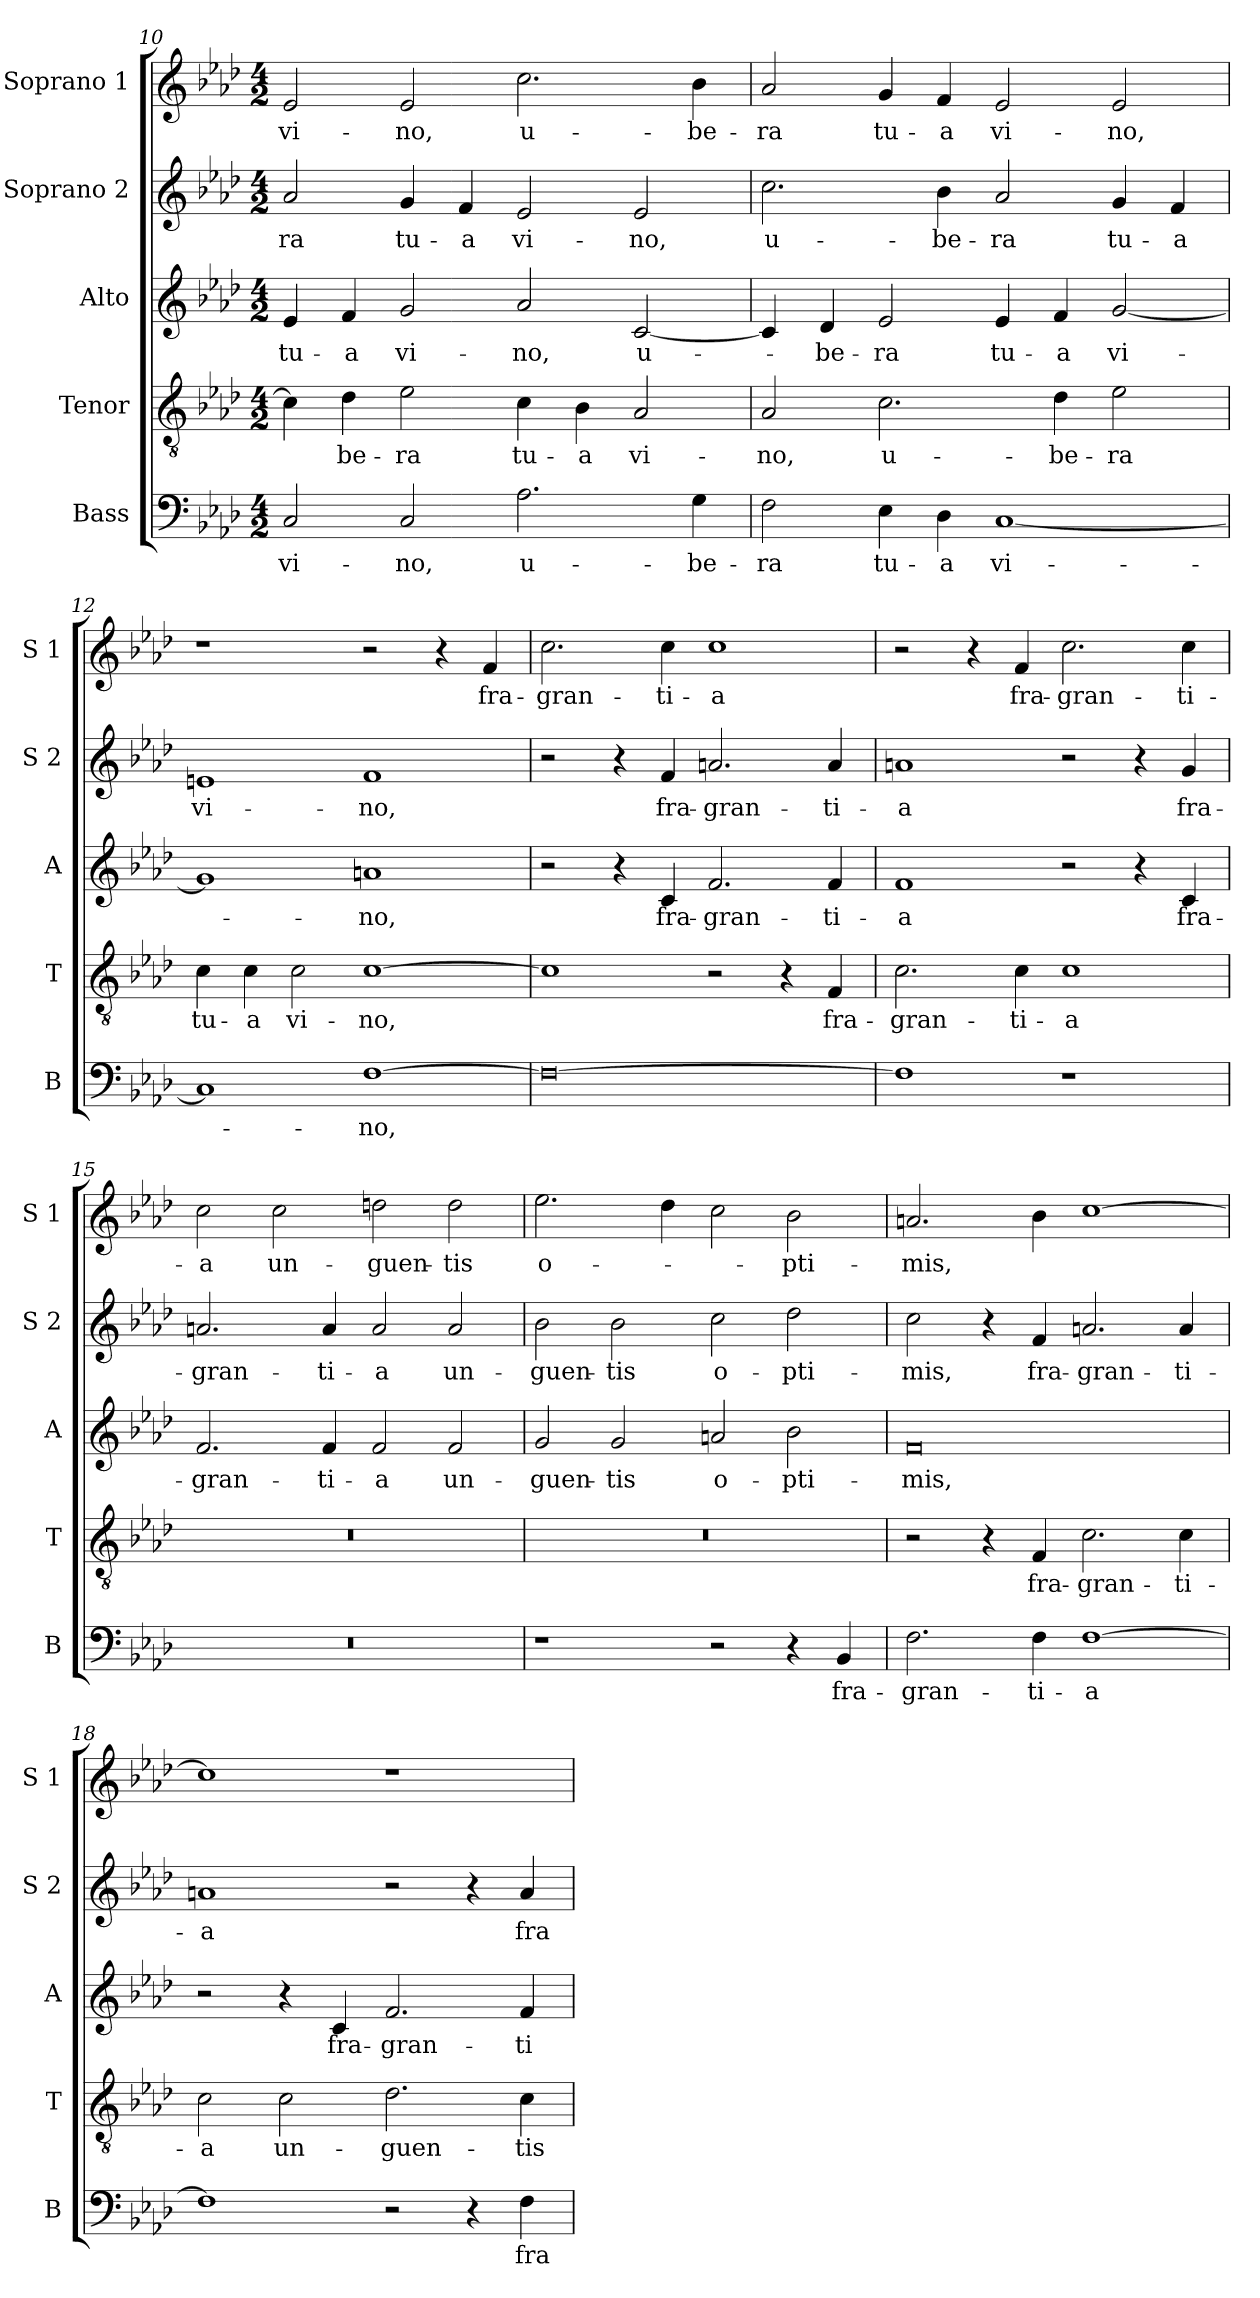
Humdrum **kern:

**kern	**text	**kern	**text	**kern	**text	**kern	**text	**kern	**text
*part5	*part5	*part4	*part4	*part3	*part3	*part2	*part2	*part1	*part1
*staff5	*staff5	*staff4	*staff4	*staff3	*staff3	*staff2	*staff2	*staff1	*staff1
*I"Bass	*	*I"Tenor	*	*I"Alto	*	*I"Soprano 2	*	*I"Soprano 1	*
*I'B	*	*I'T	*	*I'A	*	*I'S 2	*	*I'S 1	*
!!LO:PB:g=z
*clefF4	*	*clefGv2	*	*clefG2	*	*clefG2	*	*clefG2	*
*k[b-e-a-d-]	*	*k[b-e-a-d-]	*	*k[b-e-a-d-]	*	*k[b-e-a-d-]	*	*k[b-e-a-d-]	*
*A-:	*	*A-:	*	*A-:	*	*A-:	*	*A-:	*
*M4/2	*	*M4/2	*	*M4/2	*	*M4/2	*	*M4/2	*
=10	=10	=10	=10	=10	=10	=10	=10	=10	=10
!	!LO:LY:b	!	!	!	!LO:LY:b	!	!LO:LY:b	!	!LO:LY:b
2C/	vi-	4c\]	.	4e-/	tu-	2a-/	-ra	2e-/	vi-
!	!	!	!LO:LY:b	!	!LO:LY:b	!	!	!	!
.	.	4d-\	-be-	4f/	-a	.	.	.	.
!	!LO:LY:b	!	!LO:LY:b	!	!LO:LY:b	!	!LO:LY:b	!	!LO:LY:b
2C/	-no,	2e-\	-ra	2g/	vi-	4g/	tu-	2e-/	-no,
!	!	!	!	!	!	!	!LO:LY:b	!	!
.	.	.	.	.	.	4f/	-a	.	.
!	!LO:LY:b	!	!LO:LY:b	!	!LO:LY:b	!	!LO:LY:b	!	!LO:LY:b
2.A-\	u-	4c\	tu-	2a-/	-no,	2e-/	vi-	2.cc\	u-
!	!	!	!LO:LY:b	!	!	!	!	!	!
.	.	4B-\	-a	.	.	.	.	.	.
!	!	!	!LO:LY:b	!	!LO:LY:b	!	!LO:LY:b	!	!
.	.	2A-/	vi-	[2c/	u-	2e-/	-no,	.	.
!	!LO:LY:b	!	!	!	!	!	!	!	!LO:LY:b
4G\	-be-	.	.	.	.	.	.	4b-\	-be-
=11	=11	=11	=11	=11	=11	=11	=11	=11	=11
!	!LO:LY:b	!	!LO:LY:b	!	!	!	!LO:LY:b	!	!LO:LY:b
2F\	-ra	2A-/	-no,	4c/]	.	2.cc\	u-	2a-/	-ra
!	!	!	!	!	!LO:LY:b	!	!	!	!
.	.	.	.	4d-/	-be-	.	.	.	.
!	!LO:LY:b	!	!LO:LY:b	!	!LO:LY:b	!	!	!	!LO:LY:b
4E-\	tu-	2.c\	u-	2e-/	-ra	.	.	4g/	tu-
!	!LO:LY:b	!	!	!	!	!	!LO:LY:b	!	!LO:LY:b
4D-\	-a	.	.	.	.	4b-\	-be-	4f/	-a
!	!LO:LY:b	!	!	!	!LO:LY:b	!	!LO:LY:b	!	!LO:LY:b
[1C	vi-	.	.	4e-/	tu-	2a-/	-ra	2e-/	vi-
!	!	!	!LO:LY:b	!	!LO:LY:b	!	!	!	!
.	.	4d-\	-be-	4f/	-a	.	.	.	.
!	!	!	!LO:LY:b	!	!LO:LY:b	!	!LO:LY:b	!	!LO:LY:b
.	.	2e-\	-ra	[2g/	vi-	4g/	tu-	2e-/	-no,
!	!	!	!	!	!	!	!LO:LY:b	!	!
.	.	.	.	.	.	4f/	-a	.	.
=12	=12	=12	=12	=12	=12	=12	=12	=12	=12
!	!	!	!LO:LY:b	!	!	!	!LO:LY:b	!	!
1C]	.	4c\	tu-	1g]	.	1en	vi-	1r	.
!	!	!	!LO:LY:b	!	!	!	!	!	!
.	.	4c\	-a	.	.	.	.	.	.
!	!	!	!LO:LY:b	!	!	!	!	!	!
.	.	2c\	vi-	.	.	.	.	.	.
!	!LO:LY:b	!	!LO:LY:b	!	!LO:LY:b	!	!LO:LY:b	!	!
[1F	-no,	[1c	-no,	1an	-no,	1f	-no,	2r	.
.	.	.	.	.	.	.	.	4r	.
!	!	!	!	!	!	!	!	!	!LO:LY:b
.	.	.	.	.	.	.	.	4f/	fra-
!!LO:LB:g=z
=13	=13	=13	=13	=13	=13	=13	=13	=13	=13
!	!	!	!	!	!	!	!	!	!LO:LY:b
0F_	.	1c]	.	2r	.	2r	.	2.cc\	-gran-
.	.	.	.	4r	.	4r	.	.	.
!	!	!	!	!	!LO:LY:b	!	!LO:LY:b	!	!LO:LY:b
.	.	.	.	4c/	fra-	4f/	fra-	4cc\	-ti-
!	!	!	!	!	!LO:LY:b	!	!LO:LY:b	!	!LO:LY:b
.	.	2r	.	2.f/	-gran-	2.an/	-gran-	1cc	-a
.	.	4r	.	.	.	.	.	.	.
!	!	!	!LO:LY:b	!	!LO:LY:b	!	!LO:LY:b	!	!
.	.	4F/	fra-	4f/	-ti-	4a/	-ti-	.	.
=14	=14	=14	=14	=14	=14	=14	=14	=14	=14
!	!	!	!LO:LY:b	!	!LO:LY:b	!	!LO:LY:b	!	!
1F]	.	2.c\	-gran-	1f	-a	1an	-a	2r	.
.	.	.	.	.	.	.	.	4r	.
!	!	!	!LO:LY:b	!	!	!	!	!	!LO:LY:b
.	.	4c\	-ti-	.	.	.	.	4f/	fra-
!	!	!	!LO:LY:b	!	!	!	!	!	!LO:LY:b
1r	.	1c	-a	2r	.	2r	.	2.cc\	-gran-
.	.	.	.	4r	.	4r	.	.	.
!	!	!	!	!	!LO:LY:b	!	!LO:LY:b	!	!LO:LY:b
.	.	.	.	4c/	fra-	4g/	fra-	4cc\	-ti-
=15	=15	=15	=15	=15	=15	=15	=15	=15	=15
!	!	!	!	!	!LO:LY:b	!	!LO:LY:b	!	!LO:LY:b
0r	.	0r	.	2.f/	-gran-	2.an/	-gran-	2cc\	-a
!	!	!	!	!	!	!	!	!	!LO:LY:b
.	.	.	.	.	.	.	.	2cc\	un-
!	!	!	!	!	!LO:LY:b	!	!LO:LY:b	!	!
.	.	.	.	4f/	-ti-	4a/	-ti-	.	.
!	!	!	!	!	!LO:LY:b	!	!LO:LY:b	!	!LO:LY:b
.	.	.	.	2f/	-a	2a/	-a	2ddn\	-guen-
!	!	!	!	!	!LO:LY:b	!	!LO:LY:b	!	!LO:LY:b
.	.	.	.	2f/	un-	2a/	un-	2dd\	-tis
!!LO:LB:g=z
=16	=16	=16	=16	=16	=16	=16	=16	=16	=16
!	!	!	!	!	!LO:LY:b	!	!LO:LY:b	!	!LO:LY:b
1r	.	0r	.	2g/	-guen-	2b-\	-guen-	2.ee-\	o-
!	!	!	!	!	!LO:LY:b	!	!LO:LY:b	!	!
.	.	.	.	2g/	-tis	2b-\	-tis	.	.
.	.	.	.	.	.	.	.	4dd-\	.
!	!	!	!	!	!LO:LY:b	!	!LO:LY:b	!	!
2r	.	.	.	2an/	o-	2cc\	o-	2cc\	.
!	!	!	!	!	!LO:LY:b	!	!LO:LY:b	!	!LO:LY:b
4r	.	.	.	2b-\	-pti-	2dd-\	-pti-	2b-\	-pti-
!	!LO:LY:b	!	!	!	!	!	!	!	!
4BB-/	fra-	.	.	.	.	.	.	.	.
=17	=17	=17	=17	=17	=17	=17	=17	=17	=17
!	!LO:LY:b	!	!	!	!LO:LY:b	!	!LO:LY:b	!	!LO:LY:b
2.F\	-gran-	2r	.	0f	-mis,	2cc\	-mis,	2.an/	-mis,
.	.	4r	.	.	.	4r	.	.	.
!	!LO:LY:b	!	!LO:LY:b	!	!	!	!LO:LY:b	!	!
4F\	-ti-	4F/	fra-	.	.	4f/	fra-	4b-\	.
!	!LO:LY:b	!	!LO:LY:b	!	!	!	!LO:LY:b	!	!
[1F	-a	2.c\	-gran-	.	.	2.an/	-gran-	[1cc	.
!	!	!	!LO:LY:b	!	!	!	!LO:LY:b	!	!
.	.	4c\	-ti-	.	.	4a/	-ti-	.	.
=18	=18	=18	=18	=18	=18	=18	=18	=18	=18
!	!	!	!LO:LY:b	!	!	!	!LO:LY:b	!	!
1F]	.	2c\	-a	2r	.	1an	-a	1cc]	.
!	!	!	!LO:LY:b	!	!	!	!	!	!
.	.	2c\	un-	4r	.	.	.	.	.
!	!	!	!	!	!LO:LY:b	!	!	!	!
.	.	.	.	4c/	fra-	.	.	.	.
!	!	!	!LO:LY:b	!	!LO:LY:b	!	!	!	!
2r	.	2.d-\	-guen-	2.f/	-gran-	2r	.	1r	.
4r	.	.	.	.	.	4r	.	.	.
!	!LO:LY:b	!	!LO:LY:b	!	!LO:LY:b	!	!LO:LY:b	!	!
4F\	fra-	4c\	-tis	4f/	-ti-	4a/	fra-	.	.
=	=	=	=	=	=	=	=	=	=
*-	*-	*-	*-	*-	*-	*-	*-	*-	*-
